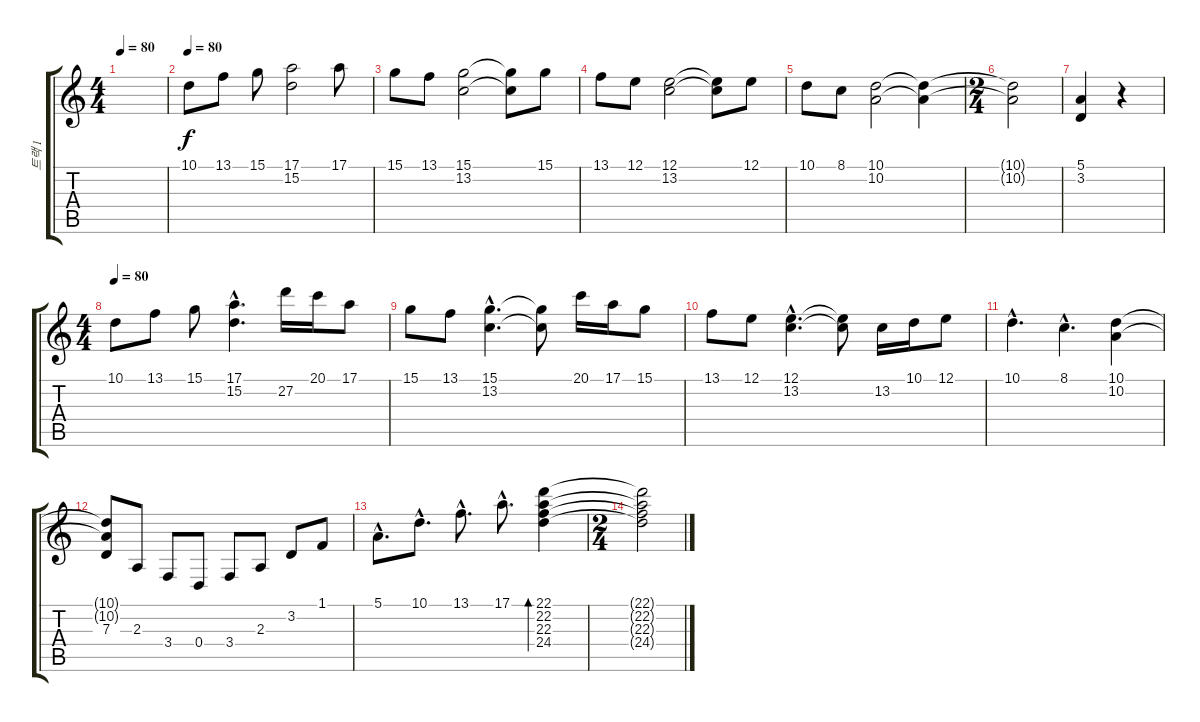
\track ("트랙 1" "트랙 1") {instrument synthstrings1}
\staff {score tabs}
\tuning (E4 B3 G3 D3 A2 E2) {hide}
\ts (4 4)
\tempo 80
\clef g2
\ks c
|
\tempo 80
10.1.8 13.1.8 15.1.8 (17.1 15.2).2 17.1.8 |
15.1.8 13.1.8 (15.1 13.2).2 (15.1{t} 13.2{t}).8 15.1.8 |
13.1.8 12.1.8 (12.1 13.2).2 (12.1{t} 13.2{t}).8 12.1.8 |
10.1.8 8.1.8 (10.1 10.2).2 (10.1{t} 10.2{t}).4 |
\ts (2 4)
(10.1{t} 10.2{t}).2 |
(5.1 3.2).4 r.4 |
\ts (4 4)
\tempo 80
10.1.8 13.1.8 15.1.8 (17.1{hac} 15.2{hac}).4{d} 27.2.16 20.1.16 17.1.8 |
15.1.8 13.1.8 (15.1{hac} 13.2{hac}).4{d} (15.1{t} 13.2{t}).8 20.1.16 17.1.16 15.1.8 |
13.1.8 12.1.8 (12.1{hac} 13.2{hac}).4{d} (12.1{t} 13.2{t}).8 13.2.16 10.1.16 12.1.8 |
10.1{hac}.4{d} 8.1{hac}.4{d} (10.1 10.2).4 |
(10.1{t} 10.2{t} 7.3).8 2.3.8 3.4.8 0.4.8 3.4.8 2.3.8 3.2.8 1.1.8 |
5.1{hac}.8{d} 10.1{hac}.8{d} 13.1{hac}.8{d} 17.1{hac}.8{d} (22.1 22.2 22.3 24.4).4{bd 480} |
\ts (2 4)
(22.1{t} 22.2{t} 22.3{t} 24.4{t}).2
